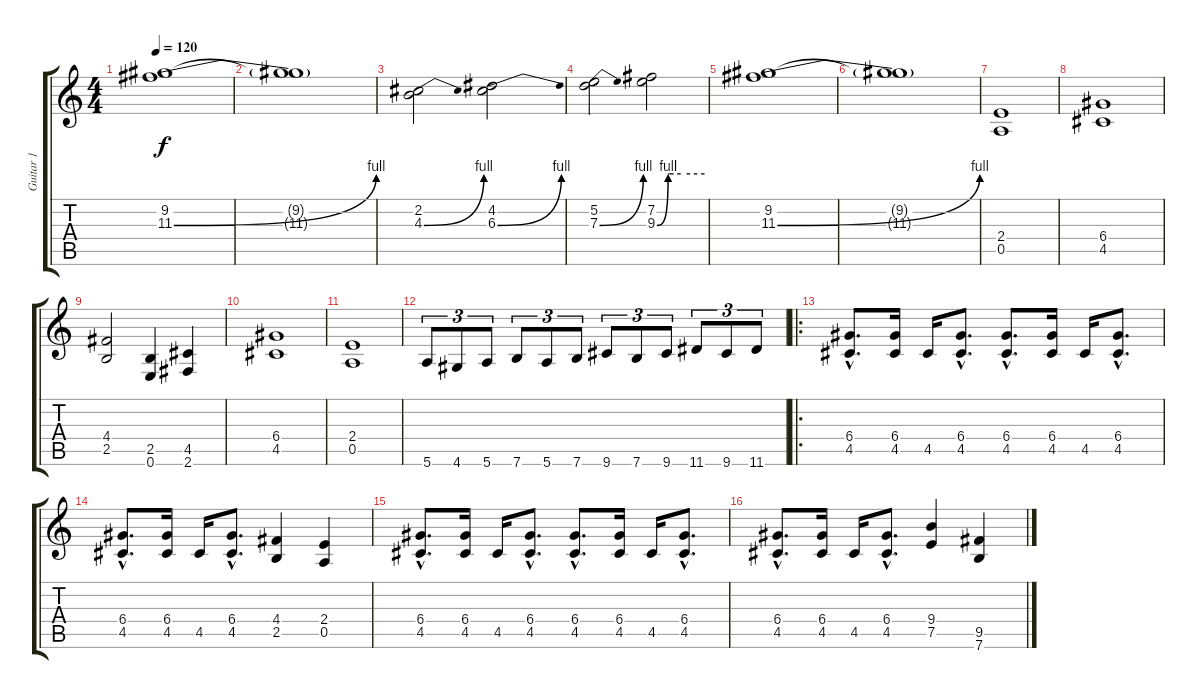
\track ("Guitar 1" "Guitar 1") {instrument distortionguitar}
\staff {score tabs}
\tuning (E4 B3 G3 D3 A2 E2) {hide}
\ts (4 4)
\tempo 120
\clef g2
\ks c
(9.2 11.3{be (bend 0 0 60 4)}).1{dy f} |
(9.2{t} 11.3{t}).1 |
(2.2 4.3{be (bend 0 0 60 4)}).2 (4.2 6.3{be (bend 0 0 60 4)}).2 |
(5.2 7.3{be (bend 0 0 60 4)}).2 (7.2 9.3{be (custom 0 0 14 4 16 4 30 4 60 4)}).2 |
(9.2 11.3{be (bend 0 0 60 4)}).1 |
(9.2{t} 11.3{t}).1 |
(2.4 0.5).1 |
(6.4 4.5).1 |
(4.4 2.5).2 (2.5 0.6).4 (4.5 2.6).4 |
(6.4 4.5).1 |
(2.4 0.5).1 |
5.6.8{tu (3 2)} 4.6.8{tu (3 2)} 5.6.8{tu (3 2)} 7.6.8{tu (3 2)} 5.6.8{tu (3 2)} 7.6.8{tu (3 2)} 9.6.8{tu (3 2)} 7.6.8{tu (3 2)} 9.6.8{tu (3 2)} 11.6.8{tu (3 2)} 9.6.8{tu (3 2)} 11.6.8{tu (3 2)} |
\ro
(6.4{hac} 4.5{hac}).8{d} (6.4 4.5).16 4.5.16 (6.4{hac} 4.5{hac}).8{d} (6.4{hac} 4.5{hac}).8{d} (6.4 4.5).16 4.5.16 (6.4{hac} 4.5{hac}).8{d} |
(6.4{hac} 4.5{hac}).8{d} (6.4 4.5).16 4.5.16 (6.4{hac} 4.5{hac}).8{d} (4.4 2.5).4 (2.4 0.5).4 |
(6.4{hac} 4.5{hac}).8{d} (6.4 4.5).16 4.5.16 (6.4{hac} 4.5{hac}).8{d} (6.4{hac} 4.5{hac}).8{d} (6.4 4.5).16 4.5.16 (6.4{hac} 4.5{hac}).8{d} |
(6.4{hac} 4.5{hac}).8{d} (6.4 4.5).16 4.5.16 (6.4{hac} 4.5{hac}).8{d} (9.4 7.5).4 (9.5 7.6).4
